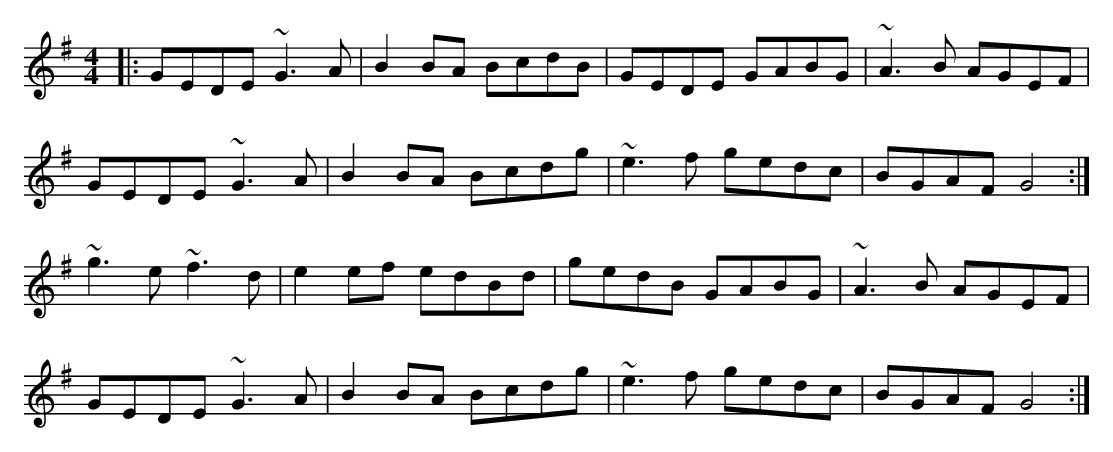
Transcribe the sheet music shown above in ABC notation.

X:1
M:4/4
K:G
|:GEDE ~G3A|B2BA BcdB|GEDE GABG|~A3B AGEF|
GEDE ~G3A|B2BA Bcdg|~e3f gedc|BGAF G4:|
~g3e~f3d|e2 ef edBd|gedB GABG|~A3B AGEF|
GEDE ~G3A|B2BA Bcdg|~e3f gedc|BGAF G4:|
